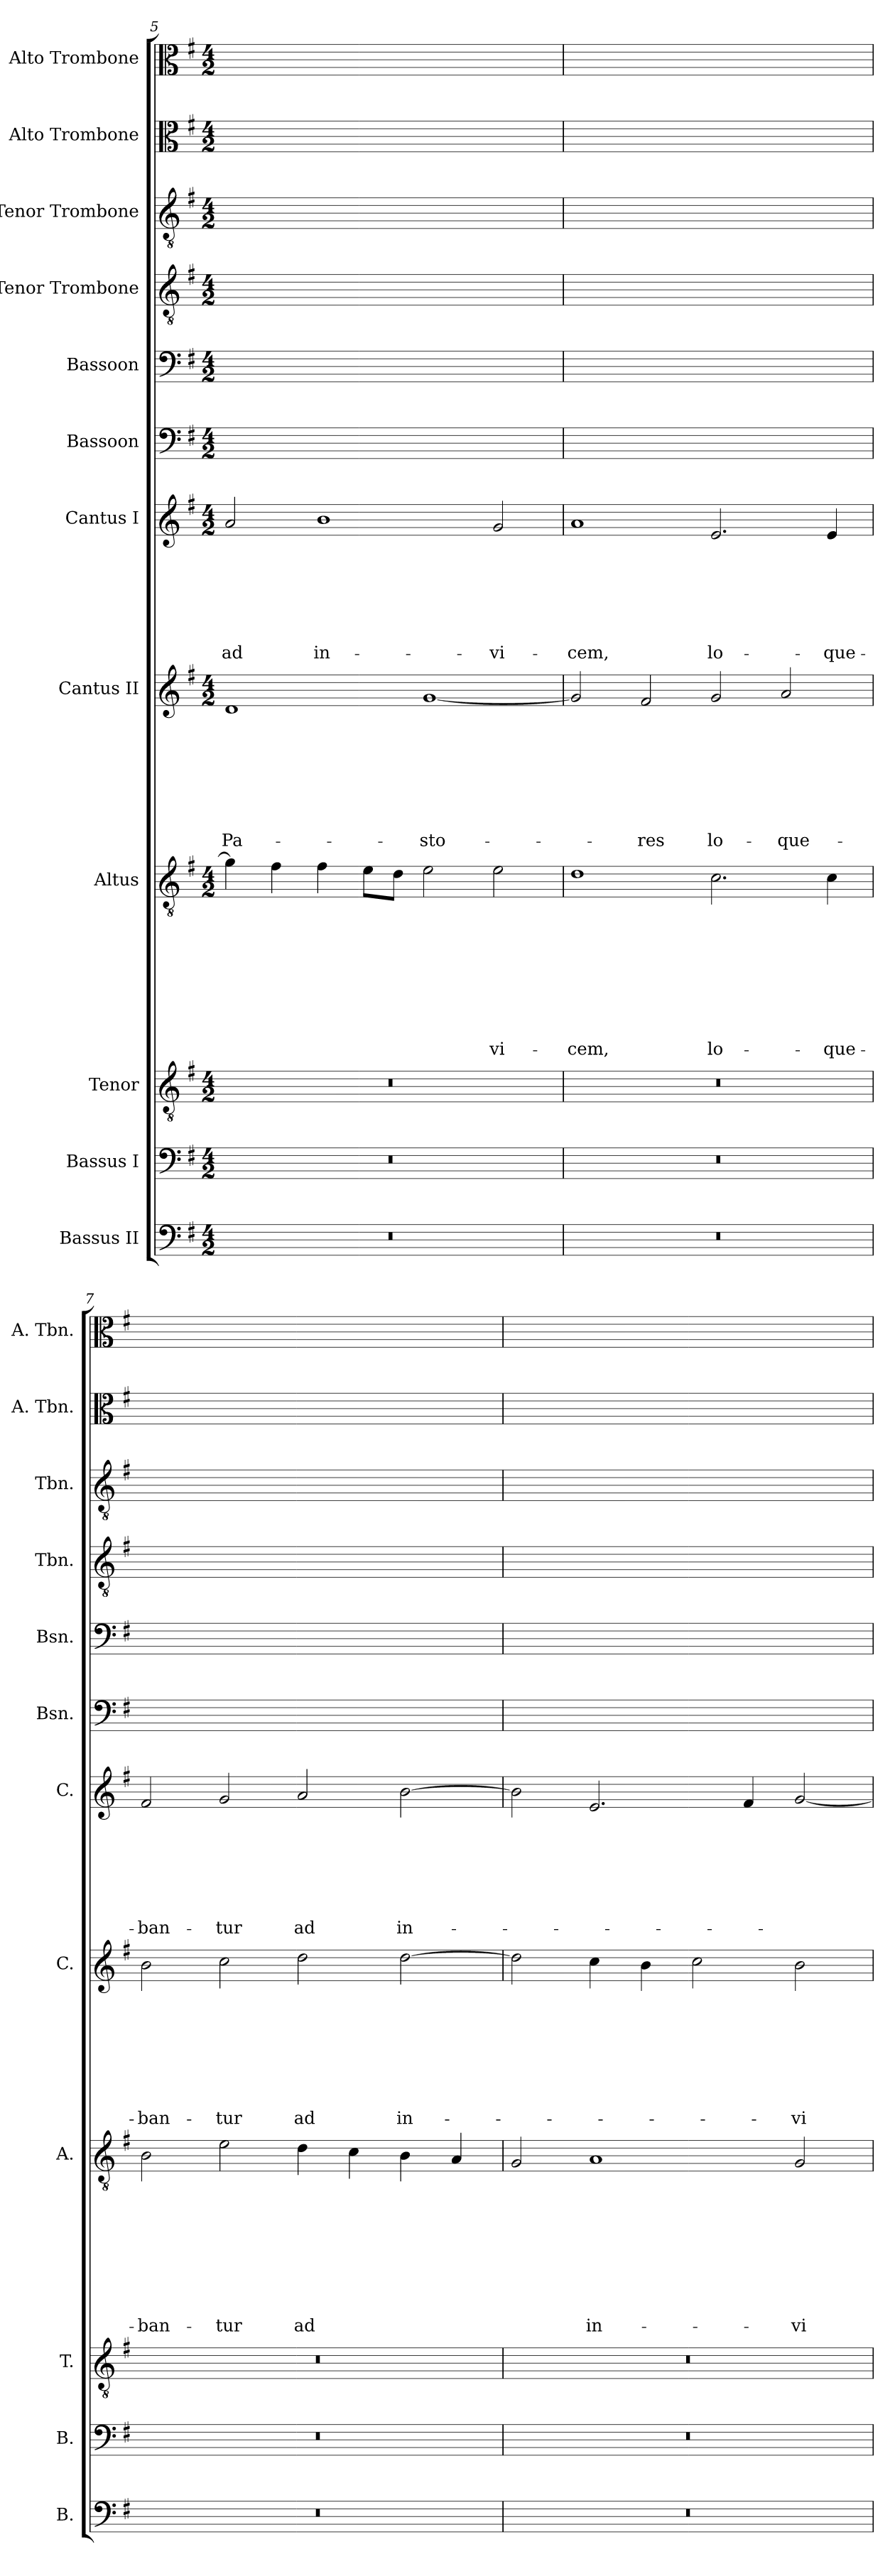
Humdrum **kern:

**kern	**kern	**kern	**kern	**text	**text	**text	**text	**text	**text	**text	**text	**text	**kern	**text	**text	**text	**text	**text	**text	**text	**text	**kern	**text	**text	**text	**text	**text	**text	**text	**kern	**kern	**kern	**kern	**text	**text	**text	**kern	**text	**text	**kern	**text
*part12	*part11	*part10	*part9	*part9	*part9	*part9	*part9	*part9	*part9	*part9	*part9	*part9	*part8	*part8	*part8	*part8	*part8	*part8	*part8	*part8	*part8	*part7	*part7	*part7	*part7	*part7	*part7	*part7	*part7	*part6	*part5	*part4	*part3	*part3	*part3	*part3	*part2	*part2	*part2	*part1	*part1
*staff12	*staff11	*staff10	*staff9	*staff9	*staff9	*staff9	*staff9	*staff9	*staff9	*staff9	*staff9	*staff9	*staff8	*staff8	*staff8	*staff8	*staff8	*staff8	*staff8	*staff8	*staff8	*staff7	*staff7	*staff7	*staff7	*staff7	*staff7	*staff7	*staff7	*staff6	*staff5	*staff4	*staff3	*staff3	*staff3	*staff3	*staff2	*staff2	*staff2	*staff1	*staff1
*I"Bassus II	*I"Bassus I	*I"Tenor	*I"Altus	*	*	*	*	*	*	*	*	*	*I"Cantus II	*	*	*	*	*	*	*	*	*I"Cantus I	*	*	*	*	*	*	*	*I"Bassoon	*I"Bassoon	*I"Tenor Trombone	*I"Tenor Trombone	*	*	*	*I"Alto Trombone	*	*	*I"Alto Trombone	*
*I'B.	*I'B.	*I'T.	*I'A.	*	*	*	*	*	*	*	*	*	*I'C.	*	*	*	*	*	*	*	*	*I'C.	*	*	*	*	*	*	*	*I'Bsn.	*I'Bsn.	*I'Tbn.	*I'Tbn.	*	*	*	*I'A. Tbn.	*	*	*I'A. Tbn.	*
!!LO:LB:g=z
*clefF4	*clefF4	*clefGv2	*clefGv2	*	*	*	*	*	*	*	*	*	*clefG2	*	*	*	*	*	*	*	*	*clefG2	*	*	*	*	*	*	*	*clefF4	*clefF4	*clefGv2	*clefGv2	*	*	*	*clefC3	*	*	*clefC3	*
*	*	*ITrd7c12	*ITrd7c12	*	*	*	*	*	*	*	*	*	*	*	*	*	*	*	*	*	*	*	*	*	*	*	*	*	*	*	*	*	*	*	*	*	*	*	*	*	*
*k[f#]	*k[f#]	*k[f#]	*k[f#]	*	*	*	*	*	*	*	*	*	*k[f#]	*	*	*	*	*	*	*	*	*k[f#]	*	*	*	*	*	*	*	*k[f#]	*k[f#]	*k[f#]	*k[f#]	*	*	*	*k[f#]	*	*	*k[f#]	*
*G:	*G:	*G:	*G:	*	*	*	*	*	*	*	*	*	*G:	*	*	*	*	*	*	*	*	*G:	*	*	*	*	*	*	*	*G:	*G:	*G:	*G:	*	*	*	*G:	*	*	*G:	*
*M4/2	*M4/2	*M4/2	*M4/2	*	*	*	*	*	*	*	*	*	*M4/2	*	*	*	*	*	*	*	*	*M4/2	*	*	*	*	*	*	*	*M4/2	*M4/2	*M4/2	*M4/2	*	*	*	*M4/2	*	*	*M4/2	*
=5	=5	=5	=5	=5	=5	=5	=5	=5	=5	=5	=5	=5	=5	=5	=5	=5	=5	=5	=5	=5	=5	=5	=5	=5	=5	=5	=5	=5	=5	=5	=5	=5	=5	=5	=5	=5	=5	=5	=5	=5	=5
!LO:N:vis=1	!LO:N:vis=1	!LO:N:vis=1	!	!	!	!	!	!	!	!	!	!	!	!	!	!	!	!	!	!	!LO:LY:b	!	!	!	!	!	!	!	!LO:LY:b	!	!	!	!	!	!	!	!	!	!	!	!
0r	0r	0r	4G\]	.	.	.	.	.	.	.	.	.	1d	.	.	.	.	.	.	.	Pa-	2a/	.	.	.	.	.	.	ad	0ryy	0ryy	0ryy	4G/yy]	.	.	.	1dyy	.	Pa-	2a\yy	ad
.	.	.	4F#\	.	.	.	.	.	.	.	.	.	.	.	.	.	.	.	.	.	.	.	.	.	.	.	.	.	.	.	.	.	4F#/yy	.	.	.	.	.	.	.	.
!	!	!	!	!	!	!	!	!	!	!	!	!	!	!	!	!	!	!	!	!	!	!	!	!	!	!	!	!	!LO:LY:b	!	!	!	!	!	!	!	!	!	!	!	!
.	.	.	4F#\	.	.	.	.	.	.	.	.	.	.	.	.	.	.	.	.	.	.	1b	.	.	.	.	.	.	in-	.	.	.	4F#/yy	.	.	.	.	.	.	1byy	in-
.	.	.	8E\L	.	.	.	.	.	.	.	.	.	.	.	.	.	.	.	.	.	.	.	.	.	.	.	.	.	.	.	.	.	8E/Lyy	.	.	.	.	.	.	.	.
.	.	.	8D\J	.	.	.	.	.	.	.	.	.	.	.	.	.	.	.	.	.	.	.	.	.	.	.	.	.	.	.	.	.	8D/Jyy	.	.	.	.	.	.	.	.
!	!	!	!	!	!	!	!	!	!	!	!	!	!	!	!	!	!	!	!	!	!LO:LY:b	!	!	!	!	!	!	!	!	!	!	!	!	!	!	!	!	!	!	!	!
.	.	.	2E\	.	.	.	.	.	.	.	.	.	[<1g	.	.	.	.	.	.	.	-sto-	.	.	.	.	.	.	.	.	.	.	.	2E/yy	.	.	.	[>1gyy	.	-sto-	.	.
!	!	!	!	!	!	!	!	!	!	!	!	!LO:LY:b	!	!	!	!	!	!	!	!	!	!	!	!	!	!	!	!	!LO:LY:b	!	!	!	!	!	!	!	!	!	!	!	!
.	.	.	2E\	.	.	.	.	.	.	.	.	-vi-	.	.	.	.	.	.	.	.	.	2g/	.	.	.	.	.	.	-vi-	.	.	.	2E/yy	.	.	-vi-	.	.	.	2g\yy	-vi-
=6	=6	=6	=6	=6	=6	=6	=6	=6	=6	=6	=6	=6	=6	=6	=6	=6	=6	=6	=6	=6	=6	=6	=6	=6	=6	=6	=6	=6	=6	=6	=6	=6	=6	=6	=6	=6	=6	=6	=6	=6	=6
!LO:N:vis=1	!LO:N:vis=1	!LO:N:vis=1	!	!	!	!	!	!	!	!	!	!LO:LY:b	!	!	!	!	!	!	!	!	!	!	!	!	!	!	!	!	!LO:LY:b	!	!	!	!	!	!	!	!	!	!	!	!
0r	0r	0r	1D	.	.	.	.	.	.	.	.	-cem,	2g/]	.	.	.	.	.	.	.	.	1a	.	.	.	.	.	.	-cem,	0ryy	0ryy	0ryy	1Dyy	.	.	-cem,	2g\yy]	.	.	1ayy	-cem,
!	!	!	!	!	!	!	!	!	!	!	!	!	!	!	!	!	!	!	!	!	!LO:LY:b	!	!	!	!	!	!	!	!	!	!	!	!	!	!	!	!	!	!	!	!
.	.	.	.	.	.	.	.	.	.	.	.	.	2f#/	.	.	.	.	.	.	.	-res	.	.	.	.	.	.	.	.	.	.	.	.	.	.	.	2f#\yy	.	-res	.	.
!	!	!	!	!	!	!	!	!	!	!	!	!LO:LY:b	!	!	!	!	!	!	!	!	!LO:LY:b	!	!	!	!	!	!	!	!LO:LY:b	!	!	!	!	!	!	!	!	!	!	!	!
.	.	.	2.C\	.	.	.	.	.	.	.	.	lo-	2g/	.	.	.	.	.	.	.	lo-	2.e/	.	.	.	.	.	.	lo-	.	.	.	2.C/yy	.	.	lo-	2g\yy	.	lo-	2.e\yy	lo-
!	!	!	!	!	!	!	!	!	!	!	!	!	!	!	!	!	!	!	!	!	!LO:LY:b	!	!	!	!	!	!	!	!	!	!	!	!	!	!	!	!	!	!	!	!
.	.	.	.	.	.	.	.	.	.	.	.	.	2a/	.	.	.	.	.	.	.	-que-	.	.	.	.	.	.	.	.	.	.	.	.	.	.	.	2a\yy	.	-que-	.	.
!	!	!	!	!	!	!	!	!	!	!	!	!LO:LY:b	!	!	!	!	!	!	!	!	!	!	!	!	!	!	!	!	!LO:LY:b	!	!	!	!	!	!	!	!	!	!	!	!
.	.	.	4C\	.	.	.	.	.	.	.	.	-que-	.	.	.	.	.	.	.	.	.	4e/	.	.	.	.	.	.	-que-	.	.	.	4C/yy	.	.	-que-	.	.	.	4e\yy	-que-
=7	=7	=7	=7	=7	=7	=7	=7	=7	=7	=7	=7	=7	=7	=7	=7	=7	=7	=7	=7	=7	=7	=7	=7	=7	=7	=7	=7	=7	=7	=7	=7	=7	=7	=7	=7	=7	=7	=7	=7	=7	=7
!LO:N:vis=1	!LO:N:vis=1	!LO:N:vis=1	!	!	!	!	!	!	!	!	!	!LO:LY:b	!	!	!	!	!	!	!	!	!LO:LY:b	!	!	!	!	!	!	!	!LO:LY:b	!	!	!	!	!	!	!	!	!	!	!	!
0r	0r	0r	2BB\	.	.	.	.	.	.	.	.	-ban-	2b\	.	.	.	.	.	.	.	-ban-	2f#/	.	.	.	.	.	.	-ban-	0ryy	0ryy	0ryy	2BB/yy	.	.	-ban-	2b\yy	.	-ban-	2f#\yy	-ban-
!	!	!	!	!	!	!	!	!	!	!	!	!LO:LY:b	!	!	!	!	!	!	!	!	!LO:LY:b	!	!	!	!	!	!	!	!LO:LY:b	!	!	!	!	!	!	!	!	!	!	!	!
.	.	.	2E\	.	.	.	.	.	.	.	.	-tur	2cc\	.	.	.	.	.	.	.	-tur	2g/	.	.	.	.	.	.	-tur	.	.	.	2E/yy	.	.	-tur	2cc\yy	.	-tur	2g\yy	-tur
!	!	!	!	!	!	!	!	!	!	!	!	!LO:LY:b	!	!	!	!	!	!	!	!	!LO:LY:b	!	!	!	!	!	!	!	!LO:LY:b	!	!	!	!	!	!	!	!	!	!	!	!
.	.	.	4D\	.	.	.	.	.	.	.	.	ad	2dd\	.	.	.	.	.	.	.	ad	2a/	.	.	.	.	.	.	ad	.	.	.	4D/yy	.	.	ad	2dd\yy	.	ad	2a\yy	ad
.	.	.	4C\	.	.	.	.	.	.	.	.	.	.	.	.	.	.	.	.	.	.	.	.	.	.	.	.	.	.	.	.	.	4C/yy	.	.	.	.	.	.	.	.
!	!	!	!	!	!	!	!	!	!	!	!	!	!	!	!	!	!	!	!	!	!LO:LY:b	!	!	!	!	!	!	!	!LO:LY:b	!	!	!	!	!	!	!	!	!	!	!	!
.	.	.	4BB\	.	.	.	.	.	.	.	.	.	[>2dd\	.	.	.	.	.	.	.	in-	[>2b\	.	.	.	.	.	.	in-	.	.	.	4BB/yy	.	.	.	[>2dd\yy	.	in-	[>2b\yy	in-
.	.	.	4AA/	.	.	.	.	.	.	.	.	.	.	.	.	.	.	.	.	.	.	.	.	.	.	.	.	.	.	.	.	.	4AA/yy	.	.	.	.	.	.	.	.
=8	=8	=8	=8	=8	=8	=8	=8	=8	=8	=8	=8	=8	=8	=8	=8	=8	=8	=8	=8	=8	=8	=8	=8	=8	=8	=8	=8	=8	=8	=8	=8	=8	=8	=8	=8	=8	=8	=8	=8	=8	=8
!LO:N:vis=1	!LO:N:vis=1	!LO:N:vis=1	!	!	!	!	!	!	!	!	!	!	!	!	!	!	!	!	!	!	!	!	!	!	!	!	!	!	!	!	!	!	!	!	!	!	!	!	!	!	!
0r	0r	0r	2GG/	.	.	.	.	.	.	.	.	.	2dd\]	.	.	.	.	.	.	.	.	2b\]	.	.	.	.	.	.	.	0ryy	0ryy	0ryy	2GG/yy	.	.	.	2dd\yy]	.	.	2b\yy]	.
!	!	!	!	!	!	!	!	!	!	!	!	!LO:LY:b	!	!	!	!	!	!	!	!	!	!	!	!	!	!	!	!	!	!	!	!	!	!	!	!	!	!	!	!	!
.	.	.	1AA	.	.	.	.	.	.	.	.	in-	4cc\	.	.	.	.	.	.	.	.	2.e/	.	.	.	.	.	.	.	.	.	.	1AAyy	.	.	in-	4cc\yy	.	.	2.e\yy	.
.	.	.	.	.	.	.	.	.	.	.	.	.	4b\	.	.	.	.	.	.	.	.	.	.	.	.	.	.	.	.	.	.	.	.	.	.	.	4b\yy	.	.	.	.
.	.	.	.	.	.	.	.	.	.	.	.	.	2cc\	.	.	.	.	.	.	.	.	.	.	.	.	.	.	.	.	.	.	.	.	.	.	.	2cc\yy	.	.	.	.
.	.	.	.	.	.	.	.	.	.	.	.	.	.	.	.	.	.	.	.	.	.	4f#/	.	.	.	.	.	.	.	.	.	.	.	.	.	.	.	.	.	4f#\yy	.
!	!	!	!	!	!	!	!	!	!	!	!	!LO:LY:b	!	!	!	!	!	!	!	!	!LO:LY:b	!	!	!	!	!	!	!	!	!	!	!	!	!	!	!	!	!	!	!	!
.	.	.	2GG/	.	.	.	.	.	.	.	.	-vi-	2b\	.	.	.	.	.	.	.	-vi-	[<2g/	.	.	.	.	.	.	.	.	.	.	2GG/yy	.	.	-vi-	2b\yy	.	-vi-	[>2g\yy	.
=	=	=	=	=	=	=	=	=	=	=	=	=	=	=	=	=	=	=	=	=	=	=	=	=	=	=	=	=	=	=	=	=	=	=	=	=	=	=	=	=	=
*-	*-	*-	*-	*-	*-	*-	*-	*-	*-	*-	*-	*-	*-	*-	*-	*-	*-	*-	*-	*-	*-	*-	*-	*-	*-	*-	*-	*-	*-	*-	*-	*-	*-	*-	*-	*-	*-	*-	*-	*-	*-
